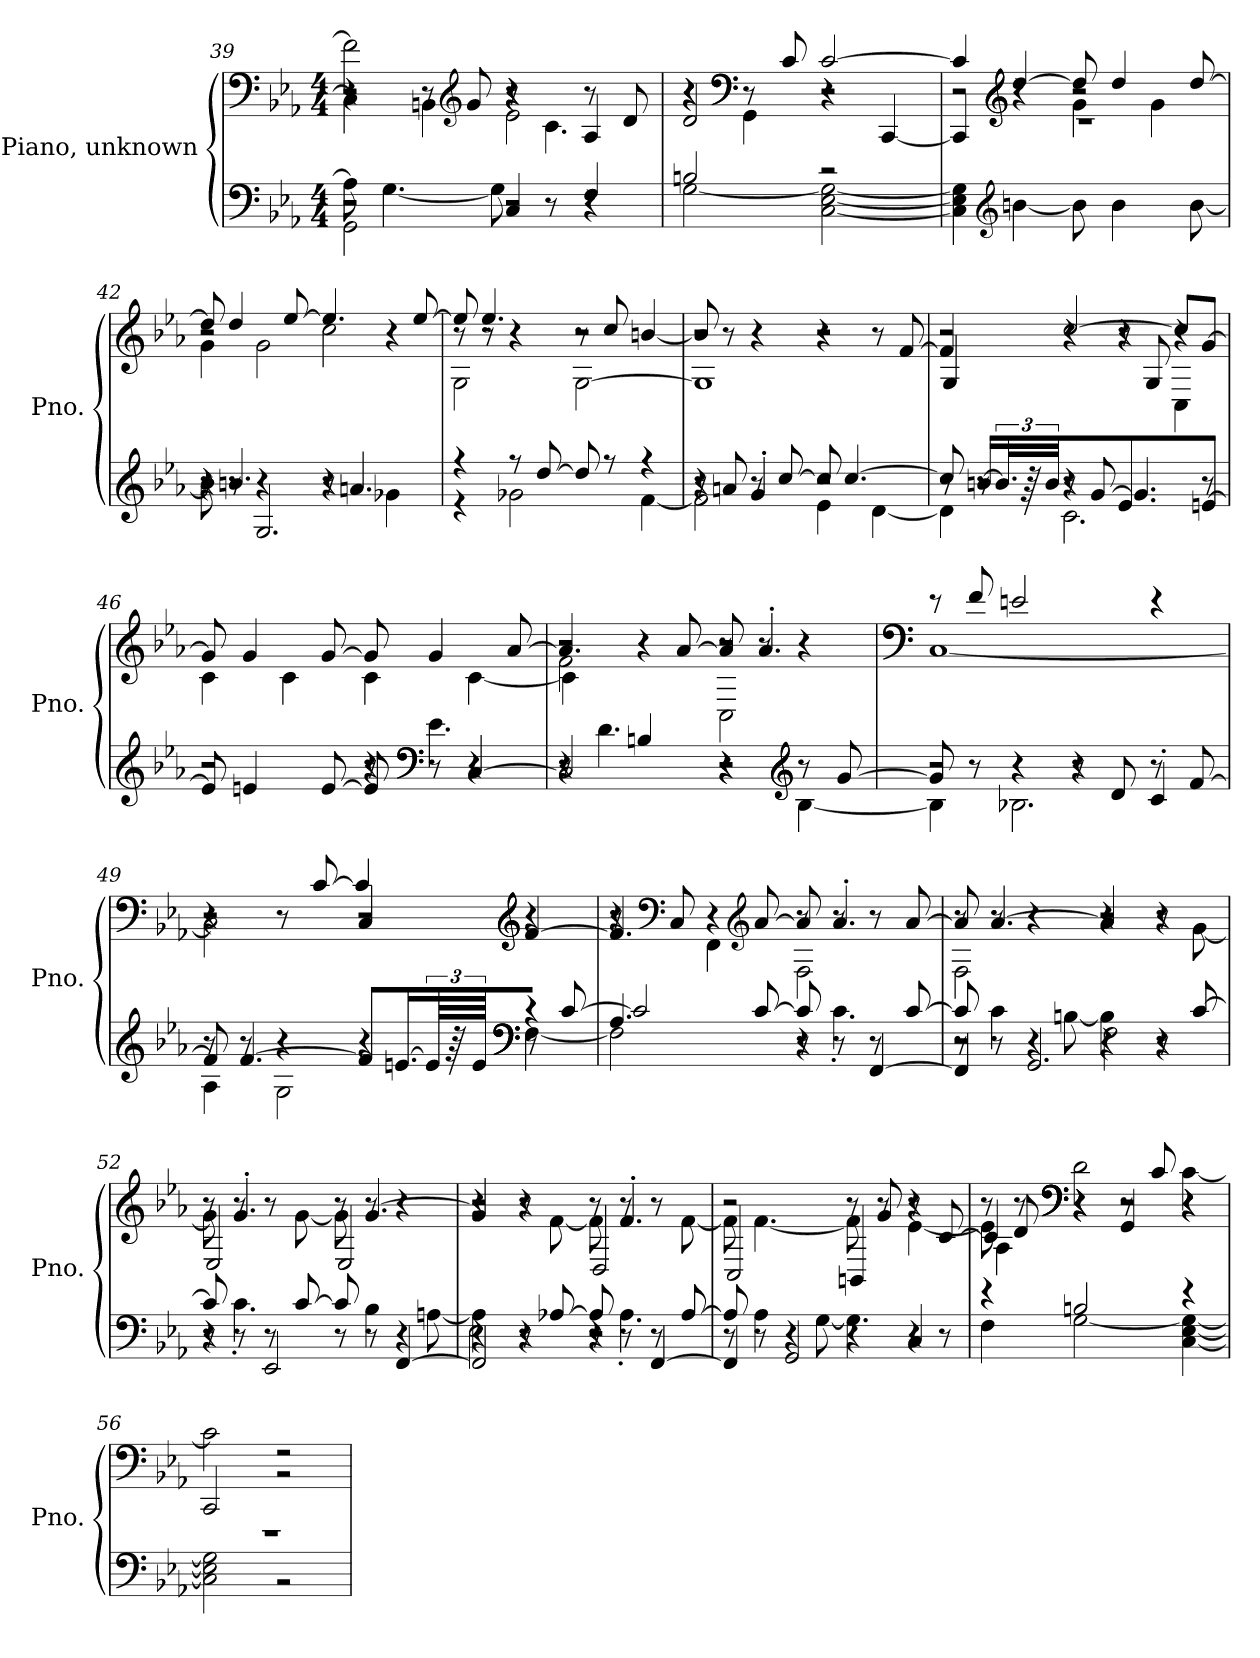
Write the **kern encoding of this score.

**kern	**kern
*part1	*part1
*staff2	*staff1
*I"Piano, unknown	*
*I'Pno.	*
*clefF4	*clefF4
*k[b-e-a-]	*k[b-e-a-]
*M4/4	*M4/4
=39	=39
*^	*^
*	*^	*	*^
*	*	*	*	*	*^
2r	8A-\]	2GG\	4r	2f\]	2r	4C\]
.	[4.G\	.	.	.	.	.
.	.	.	8r	.	.	4BBn\
*	*	*	*clefG2	*	*	*
.	.	.	8g/	.	.	.
4C/	8G\]	2r	4r	2e-\	4r	8r
.	8r	.	.	.	.	4.c\
4F/	4r	.	8r	.	4A-/	.
.	.	.	8d/	.	.	.
*	*v	*v	*	*	*	*
*	*	*	*	*v	*v
=40	=40	=40	=40	=40
2Bn/	[2G\	2d/	4r	4r
*	*	*clefF4	*	*
.	.	.	8r	4GG\
.	.	.	8c/	.
2r	[2C\ [2E-\ 2G\_	[2c/	4r	2r
.	.	.	[4CC/	.
!!LO:LB:g=z	!!	!!
=41	=41	=41	=41	=41
1r	4C\] 4E-\] 4G\]	4c/]	4CC/]	2r
*clefG2	*	*clefG2	*	*
.	[4bn\	[4dd/	4r	.
.	8b\]	8dd/]	2r	4g\
.	4b\	4dd/	.	.
.	.	.	.	4g\
.	[8b\	[8dd/	.	.
=42	=42	=42	=42	=42
*	*^	*	*	*
8r	8b\]	4r	8dd/]	2r	4g\
4.bn/	8r	.	4dd/	.	.
.	4r	2.G/	.	.	2g\
.	.	.	[8ee-/	.	.
8r	4r	.	4.ee-/]	2cc\	.
4.an/	.	.	.	.	.
.	4g-X\	.	.	.	4r
.	.	.	[8ee-/	.	.
*	*v	*v	*	*	*
=43	=43	=43	=43	=43
4r	4r	8ee-/]	8r	2G\
.	.	8r	4.ee-'/	.
8r	2g-X\	4r	.	.
[8dd/	.	.	.	.
8dd/]	.	2r	8r	[2G\
8r	.	.	8cc/	.
4r	[4f\	.	[4bn/	.
!!LO:LB:g=z	!!	!!
=44	=44	=44	=44	=44
*	*^	*	*	*
8r	2f\]	4r	2r	8b/]	1G]
8an/	.	.	.	8r	.
4g'/	.	8r	.	4r	.
.	.	[8cc/	.	.	.
2r	4e-\	8cc/]	4r	2r	.
.	.	[4.cc/	.	.	.
.	[4d\	.	8r	.	.
.	.	.	[8f/	.	.
=45	=45	=45	=45	=45	=45
8r	4d\]	8cc/]	4f/]	4G/	2r
[16bn/LL	.	8r	.	.	.
48.b/JJk]	.	.	.	.	.
96r	.	.	.	.	.
48b/	.	.	.	.	.
4r	2.c\	8r	[2cc/	4r	.
.	.	[8g/	.	.	.
4.e-/	.	4.g/]	.	8r	4r
.	.	.	.	8G/	.
.	.	.	8cc/L]	4r	4C\
[8en/	.	8r	[8g/J	.	.
*	*	*	*	*v	*v
=46	=46	=46	=46	=46
8e/]	2r	2r	8g/]	4c\
4en/	.	.	4g/	.
.	.	.	.	4c\
[8e/	.	.	[8g/	.
8e/]	8r	4r	8g/]	4c\
*clefF4	*	*	*	*
8r	4.e\	.	4g/	.
4r	.	[4C/	.	[4c\
.	.	.	[8a-/	.
!!LO:LB:g=z
=47	=47	=47	=47	=47
*	*	*	*^	*^
4r	8r	2C/]	4.a-/]	2f\	2r	4c\]
.	4.d\	.	.	.	.	.
4Bn/	.	.	.	.	.	4r
.	.	.	[8a-/	.	.	.
4r	4r	2r	8a-/]	2r	8r	2C\
.	.	.	8r	.	4.a-'/	.
*clefG2	*	*	*	*	*	*
8r	[4B\	.	4r	.	.	.
[8g/	.	.	.	.	.	.
*	*	*	*v	*v	*v	*v
=48	=48	=48	=48
*	*	*	*clefF4
*	*	*	*^
8g/]	4B\]	2r	8r	[1C
8r	.	.	8f/	.
4r	2.B-X\	.	2en/	.
8r	.	4r	.	.
8d/	.	.	.	.
4c'/	.	8r	4r	.
.	.	[8f/	.	.
=49	=49	=49	=49	=49
*	*	*	*	*^
8r	4A-\	8f/]	2r	2C\]	4r
[4.f/	.	8r	.	.	.
.	2G\	4r	.	.	8r
.	.	.	.	.	[8c/
8f/L]	.	4r	4C/	2r	4c/]
[16.en/L	.	.	.	.	.
96e/JJkk]	.	.	.	.	.
96r	.	.	.	.	.
96e/	.	.	.	.	.
*clefF4	*	*	*clefG2	*	*
4r	[4F\	8r	4r	.	[4f/
.	.	[8c/	.	.	.
!!LO:LB:g=z	!!	!!
=50	=50	=50	=50	=50	=50
4.A-/	2F\]	2c/]	8r	4r	4.f/]
*	*	*	*clefF4	*	*
.	.	.	8C/	.	.
.	.	.	4r	4FF\	.
*	*	*	*clefG2	*	*
[8c/	.	.	.	.	[8a-/
8c/]	8r	4r	8r	2F\	8a-/]
8r	4.c'\	.	4.a-'/	.	8r
8r	.	[4FF/	.	.	8r
[8c/	.	.	.	.	[8a-/
=51	=51	=51	=51	=51	=51
*	*	*^	*	*	*
8c/]	8r	4FF/]	2r	8r	2F\	8a-/]
8r	4c\	.	.	[4.a-/	.	8r
4r	.	2.GG/	.	.	.	4r
.	[8Bn\	.	.	.	.	.
4r	4B\]	.	2F\	4a-/]	4r	2r
8r	4r	.	.	4r	8r	.
[8c/	.	.	.	.	[8g\	.
*	*	*v	*v	*	*	*
=52	=52	=52	=52	=52	=52
8c/]	8r	4r	8r	8g\]	2E-/
8r	4.c'\	.	4.g'/	8r	.
8r	.	2EE-/	.	8r	.
[8c/	.	.	.	[8g\	.
8c/]	8r	.	8r	8g\]	2E-/
8r	4B-\	.	[4.g/	8r	.
4r	.	[4FF/	.	4r	.
.	[8An\	.	.	.	.
!!LO:LB:g=z	!!	!!
=53	=53	=53	=53	=53	=53
*	*	*^	*	*	*
4r	4A\]	2FF/]	2E-\	4g/]	4r	2r
8r	4r	.	.	4r	8r	.
[8A-X/	.	.	.	.	[8f\	.
8A-/]	8r	4r	2r	8r	8f\]	2D/
8r	4.A-'\	.	.	4.f'/	8r	.
8r	.	[4FF/	.	.	8r	.
[8A-/	.	.	.	.	[8f\	.
*	*	*v	*v	*	*	*
=54	=54	=54	=54	=54	=54
8A-/]	8r	4FF/]	2r	8f\]	2C/
8r	4A-\	.	.	[4.f\	.
4r	.	2GG/	.	.	.
.	[8G\	.	.	.	.
4r	4.G\]	.	8r	8f\]	4BBn/
.	.	.	8g/	8r	.
4C/	.	4r	4r	[4e-\	8r
.	8r	.	.	.	[8c/
*	*v	*v	*	*	*
=55	=55	=55	=55	=55
*	*	*	*	*^
4r	4F\	8r	8e-\]	4c/]	4A-\
.	.	8d/	8r	.	.
*	*	*clefF4	*	*	*
2Bn/	[2G\	4r	2d\	4r	4r
.	.	8r	.	4GG/	2r
.	.	8c/	.	.	.
4r	[4C\ [4E-\ 4G\_	4r	[4c\	4r	.
*	*	*	*v	*v	*v
=56	=56	=56	=56
1r	2C\] 2E-\] 2G\]	2CC/	2c\]
.	2r	2r	2r
*v	*v	*	*
*	*v	*v
=	=
*-	*-
